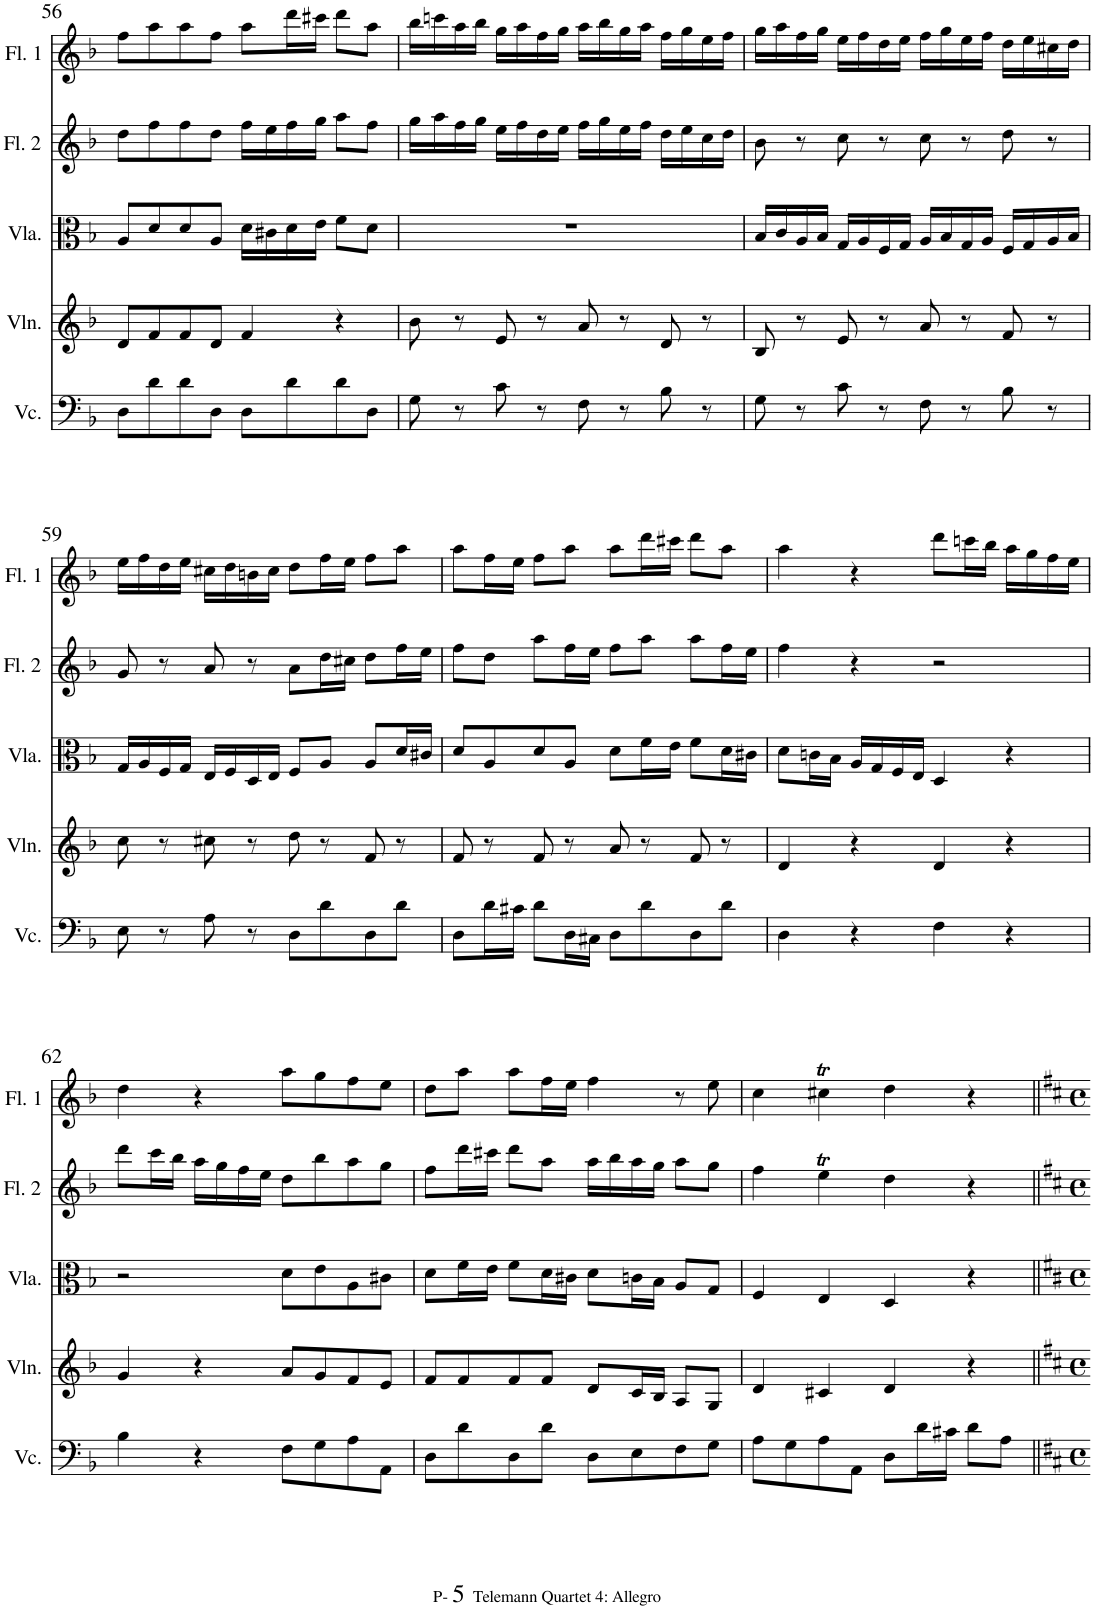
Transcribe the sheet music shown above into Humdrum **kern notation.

**kern	**kern	**kern	**kern	**kern
*part5	*part4	*part3	*part2	*part1
*staff5	*staff4	*staff3	*staff2	*staff1
*I"Violoncello	*I"Violin	*I"Viola	*I"Flute 2	*I"Flute 1
*I'Vc.	*I'Vln.	*I'Vla.	*I'Fl. 2	*I'Fl. 1
!!LO:PB:g=z
*clefF4	*clefG2	*clefC3	*clefG2	*clefG2
*k[b-]	*k[b-]	*k[b-]	*k[b-]	*k[b-]
*M4/4	*M4/4	*M4/4	*M4/4	*M4/4
*met(c)	*met(c)	*met(c)	*met(c)	*met(c)
=56	=56	=56	=56	=56
8D\L	8d/L	8A/L	8dd\L	8ff\L
8d\	8f/	8d/	8ff\	8aa\
8d\	8f/	8d/	8ff\	8aa\
8D\J	8d/J	8A/J	8dd\J	8ff\J
8D\L	4f/	16d\LL	16ff\LL	8aa\L
.	.	16c#X\	16ee\	.
8d\	.	16d\	16ff\	16ddd\L
.	.	16e\JJ	16gg\JJ	16ccc#X\JJ
8d\	4r	8f\L	8aa\L	8ddd\L
8D\J	.	8d\J	8ff\J	8aa\J
=57	=57	=57	=57	=57
8G\	8b-\	1r	16gg\LL	16bb-\LL
.	.	.	16aa\	16cccn\
8r	8r	.	16ff\	16aa\
.	.	.	16gg\JJ	16bb-\JJ
8c\	8e/	.	16ee\LL	16gg\LL
.	.	.	16ff\	16aa\
8r	8r	.	16dd\	16ff\
.	.	.	16ee\JJ	16gg\JJ
8F\	8a/	.	16ff\LL	16aa\LL
.	.	.	16gg\	16bb-\
8r	8r	.	16ee\	16gg\
.	.	.	16ff\JJ	16aa\JJ
8B-\	8d/	.	16dd\LL	16ff\LL
.	.	.	16ee\	16gg\
8r	8r	.	16cc\	16ee\
.	.	.	16dd\JJ	16ff\JJ
=58	=58	=58	=58	=58
8G\	8B-/	16B-/LL	8b-\	16gg\LL
.	.	16c/	.	16aa\
8r	8r	16A/	8r	16ff\
.	.	16B-/JJ	.	16gg\JJ
8c\	8e/	16G/LL	8cc\	16ee\LL
.	.	16A/	.	16ff\
8r	8r	16F/	8r	16dd\
.	.	16G/JJ	.	16ee\JJ
8F\	8a/	16A/LL	8cc\	16ff\LL
.	.	16B-/	.	16gg\
8r	8r	16G/	8r	16ee\
.	.	16A/JJ	.	16ff\JJ
8B-\	8f/	16F/LL	8dd\	16dd\LL
.	.	16G/	.	16ee\
8r	8r	16A/	8r	16cc#X\
.	.	16B-/JJ	.	16dd\JJ
!!LO:LB:g=z
=59	=59	=59	=59	=59
8E\	8cc\	16G/LL	8g/	16ee\LL
.	.	16A/	.	16ff\
8r	8r	16F/	8r	16dd\
.	.	16G/JJ	.	16ee\JJ
8A\	8cc#X\	16E/LL	8a/	16cc#X\LL
.	.	16F/	.	16dd\
8r	8r	16D/	8r	16bn\
.	.	16E/JJ	.	16cc#\JJ
8D\L	8dd\	8F/L	8a\L	8dd\L
8d\	8r	8A/J	16dd\L	16ff\L
.	.	.	16cc#X\JJ	16ee\JJ
8D\	8f/	8A/L	8dd\L	8ff\L
8d\J	8r	16d/L	16ff\L	8aa\J
.	.	16c#X/JJ	16ee\JJ	.
=60	=60	=60	=60	=60
8D\L	8f/	8d/L	8ff\L	8aa\L
16d\L	8r	8A/	8dd\J	16ff\L
16c#X\JJ	.	.	.	16ee\JJ
8d\L	8f/	8d/	8aa\L	8ff\L
16D\L	8r	8A/J	16ff\L	8aa\J
16C#X\JJ	.	.	16ee\JJ	.
8D\L	8a/	8d\L	8ff\L	8aa\L
8d\	8r	16f\L	8aa\J	16ddd\L
.	.	16e\JJ	.	16ccc#X\JJ
8D\	8f/	8f\L	8aa\L	8ddd\L
8d\J	8r	16d\L	16ff\L	8aa\J
.	.	16c#X\JJ	16ee\JJ	.
=61	=61	=61	=61	=61
4D\	4d/	8d\L	4ff\	4aa\
.	.	16cn\L	.	.
.	.	16B-\JJ	.	.
4r	4r	16A/LL	4r	4r
.	.	16G/	.	.
.	.	16F/	.	.
.	.	16E/JJ	.	.
4F\	4d/	4D/	2r	8ddd\L
.	.	.	.	16cccn\L
.	.	.	.	16bb-\JJ
4r	4r	4r	.	16aa\LL
.	.	.	.	16gg\
.	.	.	.	16ff\
.	.	.	.	16ee\JJ
!!LO:LB:g=z
=62	=62	=62	=62	=62
4B-\	4g/	2r	8ddd\L	4dd\
.	.	.	16ccc\L	.
.	.	.	16bb-\JJ	.
4r	4r	.	16aa\LL	4r
.	.	.	16gg\	.
.	.	.	16ff\	.
.	.	.	16ee\JJ	.
8F\L	8a/L	8d\L	8dd\L	8aa\L
8G\	8g/	8e\	8bb-\	8gg\
8A\	8f/	8A\	8aa\	8ff\
8AA\J	8e/J	8c#X\J	8gg\J	8ee\J
=63	=63	=63	=63	=63
8D\L	8f/L	8d\L	8ff\L	8dd\L
8d\	8f/	16f\L	16ddd\L	8aa\J
.	.	16e\JJ	16ccc#X\JJ	.
8D\	8f/	8f\L	8ddd\L	8aa\L
8d\J	8f/J	16d\L	8aa\J	16ff\L
.	.	16c#X\JJ	.	16ee\JJ
8D\L	8d/L	8d\L	16aa\LL	4ff\
.	.	.	16bb-\	.
8E\	16c/L	16cn\L	16aa\	.
.	16B-/JJ	16B-\JJ	16gg\JJ	.
8F\	8A/L	8A/L	8aa\L	8r
8G\J	8G/J	8G/J	8gg\J	8ee\
=64	=64	=64	=64	=64
8A\L	4d/	4F/	4ff\	4cc\
8G\	.	.	.	.
8A\	4c#X/	4E/	4eet\	4cc#Xt\
8AA\J	.	.	.	.
8D\L	4d/	4D/	4dd\	4dd\
16d\L	.	.	.	.
16c#X\JJ	.	.	.	.
8d\L	4r	4r	4r	4r
8A\J	.	.	.	.
=||	=||	=||	=||	=||
*-	*-	*-	*-	*-
